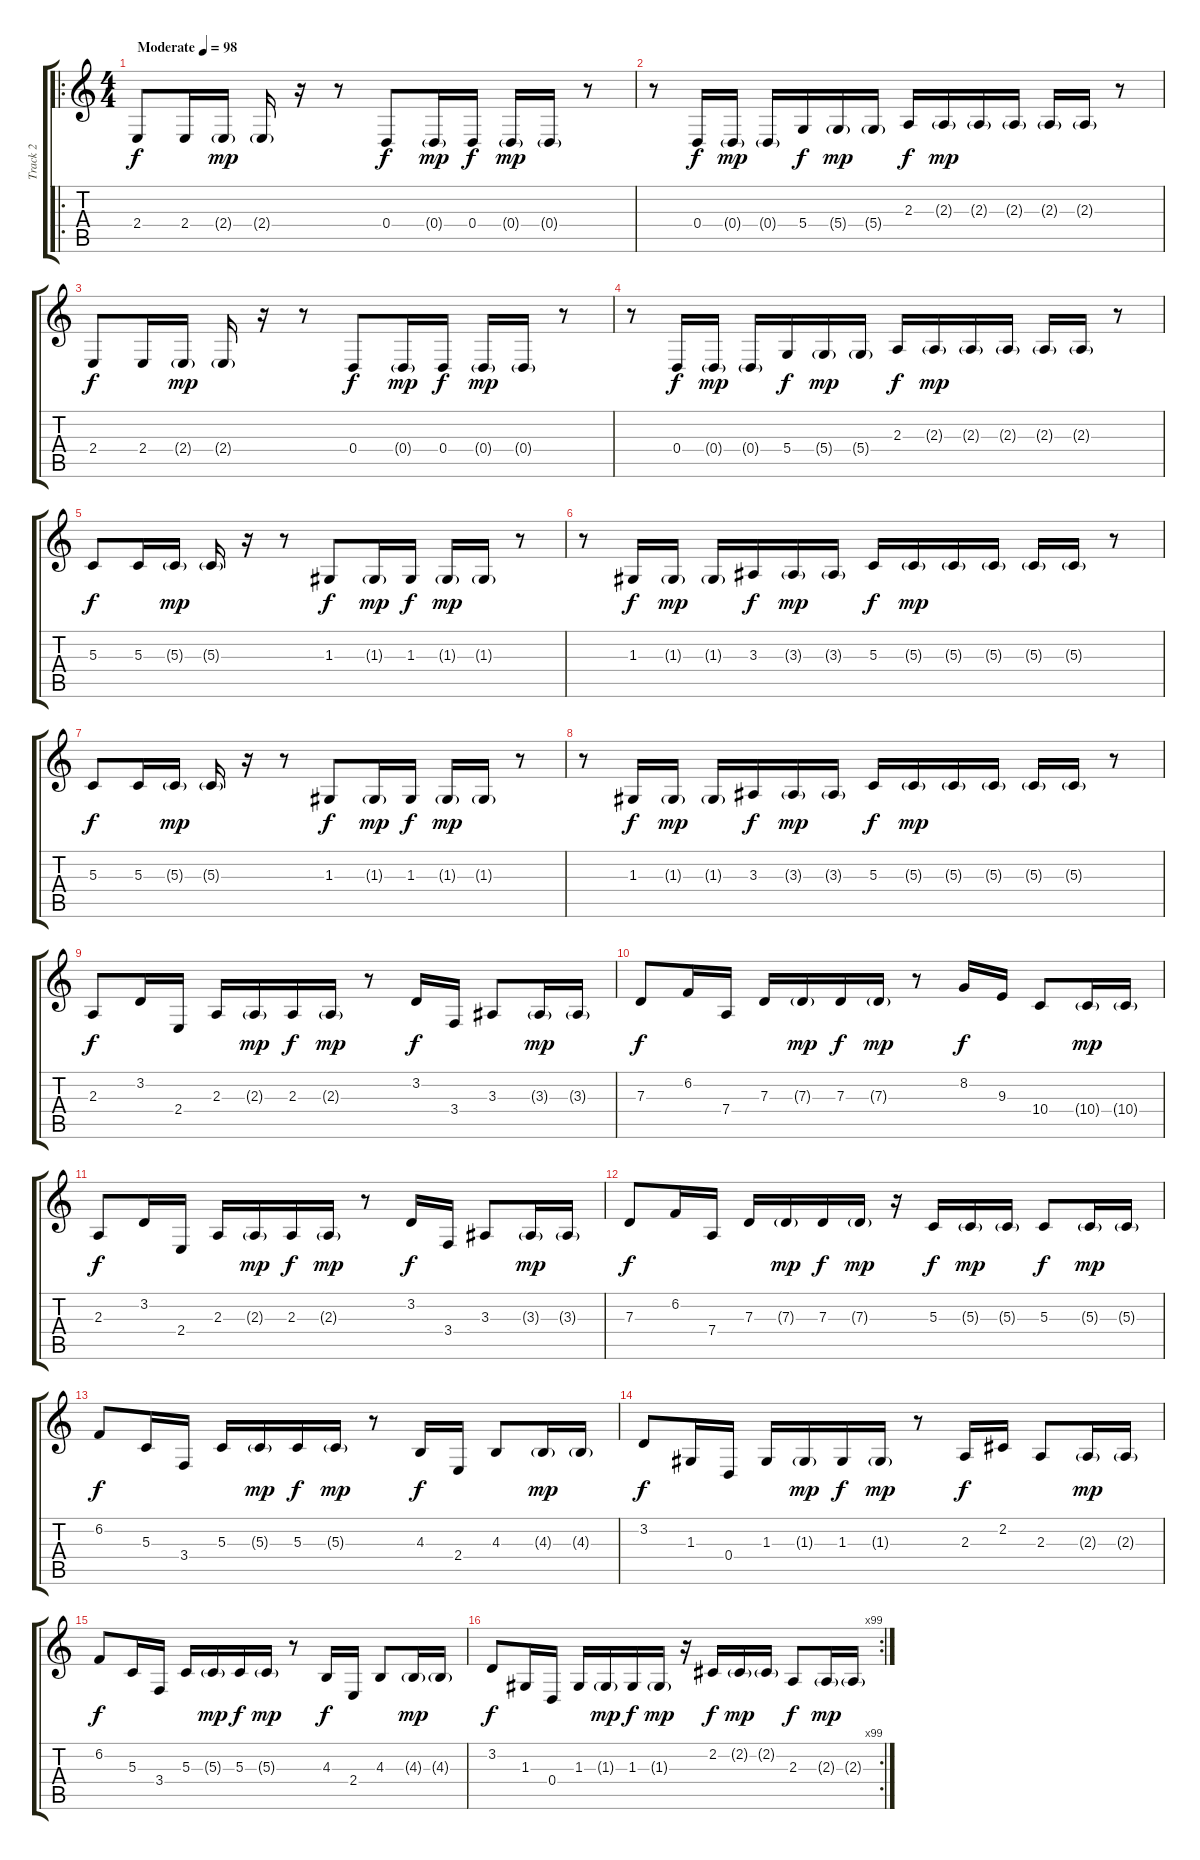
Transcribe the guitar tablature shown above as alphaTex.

\track ("Track 2" "Track 2") {instrument lead1square}
\staff {score tabs}
\tuning (E4 B3 G3 D3 A2 E2) {hide}
\ro
\ts (4 4)
\tempo (98 "Moderate")
\clef g2
\ks c
2.4.8{dy f instrument lead1square} 2.4.16 2.4{g}.16{dy mp} 2.4{g}.16 r.16 r.8 0.4.8{dy f} 0.4{g}.16{dy mp} 0.4.16{dy f} 0.4{g}.16{dy mp} 0.4{g}.16 r.8 |
r.8 0.4.16{dy f} 0.4{g}.16{dy mp} 0.4{g}.16 5.4.16{dy f} 5.4{g}.16{dy mp} 5.4{g}.16 2.3.16{dy f} 2.3{g}.16{dy mp} 2.3{g}.16 2.3{g}.16 2.3{g}.16 2.3{g}.16 r.8 |
2.4.8{dy f} 2.4.16 2.4{g}.16{dy mp} 2.4{g}.16 r.16 r.8 0.4.8{dy f} 0.4{g}.16{dy mp} 0.4.16{dy f} 0.4{g}.16{dy mp} 0.4{g}.16 r.8 |
r.8 0.4.16{dy f} 0.4{g}.16{dy mp} 0.4{g}.16 5.4.16{dy f} 5.4{g}.16{dy mp} 5.4{g}.16 2.3.16{dy f} 2.3{g}.16{dy mp} 2.3{g}.16 2.3{g}.16 2.3{g}.16 2.3{g}.16 r.8 |
5.3.8{dy f} 5.3.16 5.3{g}.16{dy mp} 5.3{g}.16 r.16 r.8 1.3.8{dy f} 1.3{g}.16{dy mp} 1.3.16{dy f} 1.3{g}.16{dy mp} 1.3{g}.16 r.8 |
r.8 1.3.16{dy f} 1.3{g}.16{dy mp} 1.3{g}.16 3.3.16{dy f} 3.3{g}.16{dy mp} 3.3{g}.16 5.3.16{dy f} 5.3{g}.16{dy mp} 5.3{g}.16 5.3{g}.16 5.3{g}.16 5.3{g}.16 r.8 |
5.3.8{dy f} 5.3.16 5.3{g}.16{dy mp} 5.3{g}.16 r.16 r.8 1.3.8{dy f} 1.3{g}.16{dy mp} 1.3.16{dy f} 1.3{g}.16{dy mp} 1.3{g}.16 r.8 |
r.8 1.3.16{dy f} 1.3{g}.16{dy mp} 1.3{g}.16 3.3.16{dy f} 3.3{g}.16{dy mp} 3.3{g}.16 5.3.16{dy f} 5.3{g}.16{dy mp} 5.3{g}.16 5.3{g}.16 5.3{g}.16 5.3{g}.16 r.8 |
2.3.8{dy f} 3.2.16 2.4.16 2.3.16 2.3{g}.16{dy mp} 2.3.16{dy f} 2.3{g}.16{dy mp} r.8 3.2.16{dy f} 3.4.16 3.3.8 3.3{g}.16{dy mp} 3.3{g}.16 |
7.3.8{dy f} 6.2.16 7.4.16 7.3.16 7.3{g}.16{dy mp} 7.3.16{dy f} 7.3{g}.16{dy mp} r.8 8.2.16{dy f} 9.3.16 10.4.8 10.4{g}.16{dy mp} 10.4{g}.16 |
2.3.8{dy f} 3.2.16 2.4.16 2.3.16 2.3{g}.16{dy mp} 2.3.16{dy f} 2.3{g}.16{dy mp} r.8 3.2.16{dy f} 3.4.16 3.3.8 3.3{g}.16{dy mp} 3.3{g}.16 |
7.3.8{dy f} 6.2.16 7.4.16 7.3.16 7.3{g}.16{dy mp} 7.3.16{dy f} 7.3{g}.16{dy mp} r.16 5.3.16{dy f} 5.3{g}.16{dy mp} 5.3{g}.16 5.3.8{dy f} 5.3{g}.16{dy mp} 5.3{g}.16 |
6.2.8{dy f} 5.3.16 3.4.16 5.3.16 5.3{g}.16{dy mp} 5.3.16{dy f} 5.3{g}.16{dy mp} r.8 4.3.16{dy f} 2.4.16 4.3.8 4.3{g}.16{dy mp} 4.3{g}.16 |
3.2.8{dy f} 1.3.16 0.4.16 1.3.16 1.3{g}.16{dy mp} 1.3.16{dy f} 1.3{g}.16{dy mp} r.8 2.3.16{dy f} 2.2.16 2.3.8 2.3{g}.16{dy mp} 2.3{g}.16 |
6.2.8{dy f} 5.3.16 3.4.16 5.3.16 5.3{g}.16{dy mp} 5.3.16{dy f} 5.3{g}.16{dy mp} r.8 4.3.16{dy f} 2.4.16 4.3.8 4.3{g}.16{dy mp} 4.3{g}.16 |
\rc 99
3.2.8{dy f} 1.3.16 0.4.16 1.3.16 1.3{g}.16{dy mp} 1.3.16{dy f} 1.3{g}.16{dy mp} r.16 2.2.16{dy f} 2.2{g}.16{dy mp} 2.2{g}.16 2.3.8{dy f} 2.3{g}.16{dy mp} 2.3{g}.16
